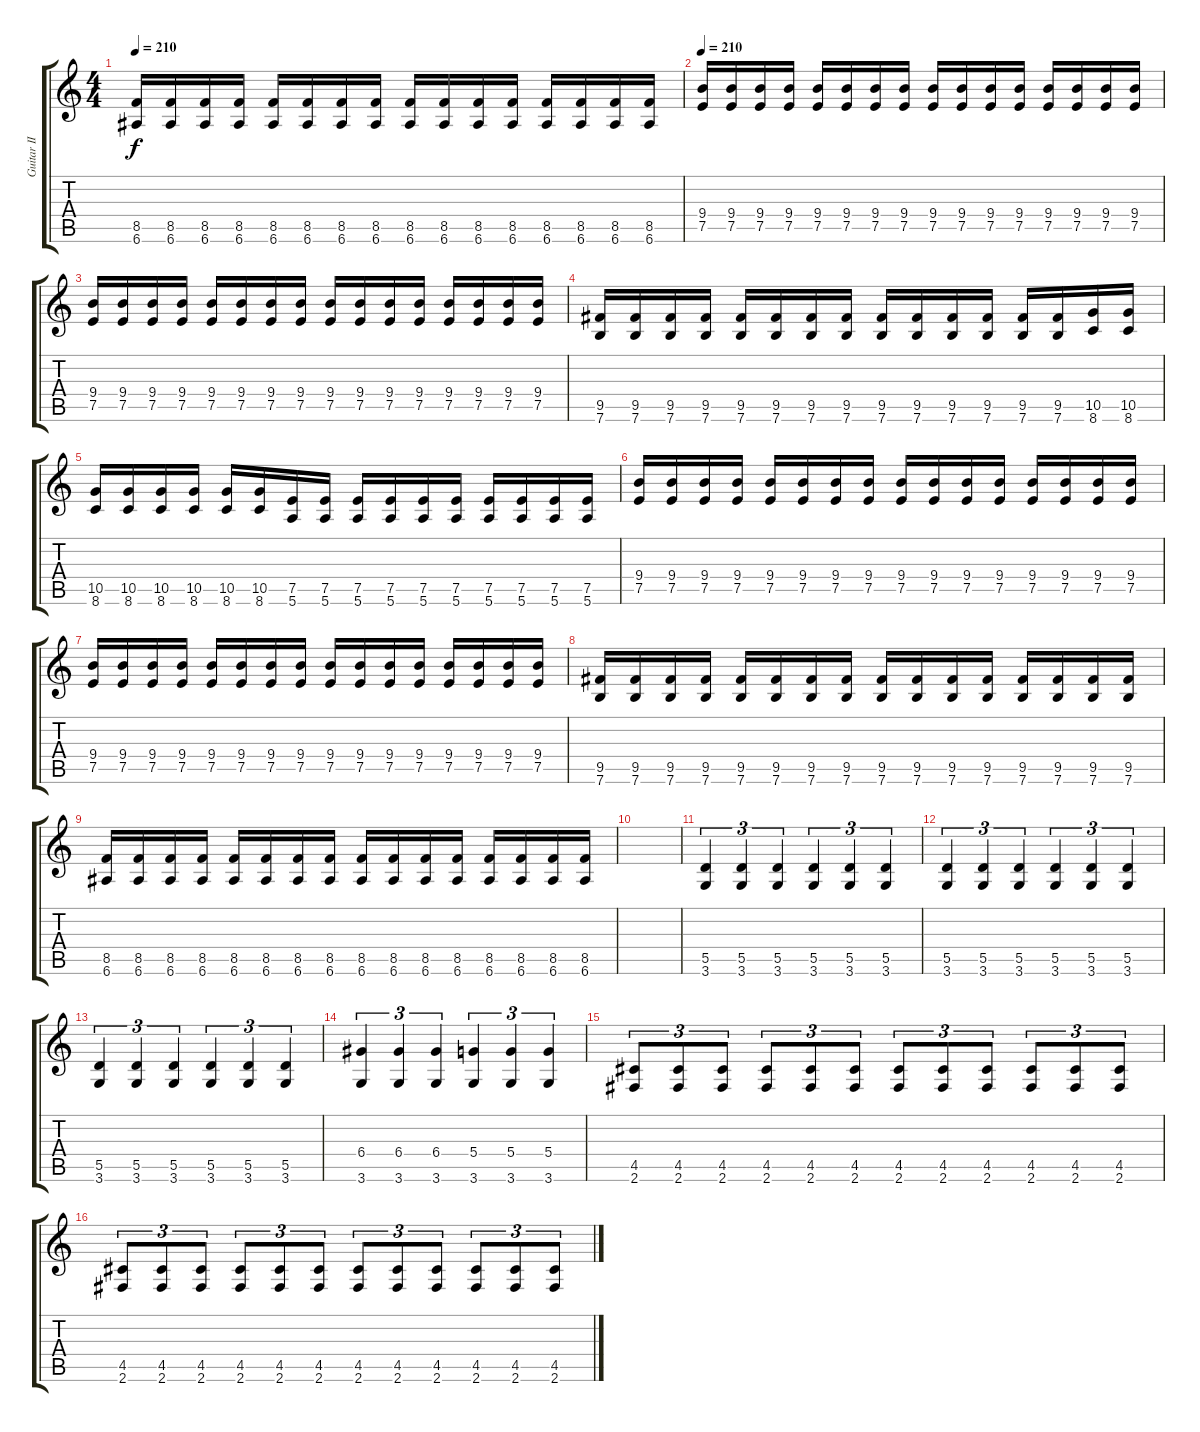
\track ("Guitar II" "Guitar II") {instrument distortionguitar}
\staff {score tabs}
\tuning (E4 B3 G3 D3 A2 E2) {hide}
\ts (4 4)
\tempo 210
\clef g2
\ks c
(8.5 6.6).16{dy f} (8.5 6.6).16 (8.5 6.6).16 (8.5 6.6).16 (8.5 6.6).16 (8.5 6.6).16 (8.5 6.6).16 (8.5 6.6).16 (8.5 6.6).16 (8.5 6.6).16 (8.5 6.6).16 (8.5 6.6).16 (8.5 6.6).16 (8.5 6.6).16 (8.5 6.6).16 (8.5 6.6).16 |
\tempo 210
(9.4 7.5).16 (9.4 7.5).16 (9.4 7.5).16 (9.4 7.5).16 (9.4 7.5).16 (9.4 7.5).16 (9.4 7.5).16 (9.4 7.5).16 (9.4 7.5).16 (9.4 7.5).16 (9.4 7.5).16 (9.4 7.5).16 (9.4 7.5).16 (9.4 7.5).16 (9.4 7.5).16 (9.4 7.5).16 |
(9.4 7.5).16 (9.4 7.5).16 (9.4 7.5).16 (9.4 7.5).16 (9.4 7.5).16 (9.4 7.5).16 (9.4 7.5).16 (9.4 7.5).16 (9.4 7.5).16 (9.4 7.5).16 (9.4 7.5).16 (9.4 7.5).16 (9.4 7.5).16 (9.4 7.5).16 (9.4 7.5).16 (9.4 7.5).16 |
(9.5 7.6).16 (9.5 7.6).16 (9.5 7.6).16 (9.5 7.6).16 (9.5 7.6).16 (9.5 7.6).16 (9.5 7.6).16 (9.5 7.6).16 (9.5 7.6).16 (9.5 7.6).16 (9.5 7.6).16 (9.5 7.6).16 (9.5 7.6).16 (9.5 7.6).16 (10.5 8.6).16 (10.5 8.6).16 |
(10.5 8.6).16 (10.5 8.6).16 (10.5 8.6).16 (10.5 8.6).16 (10.5 8.6).16 (10.5 8.6).16 (7.5 5.6).16 (7.5 5.6).16 (7.5 5.6).16 (7.5 5.6).16 (7.5 5.6).16 (7.5 5.6).16 (7.5 5.6).16 (7.5 5.6).16 (7.5 5.6).16 (7.5 5.6).16 |
(9.4 7.5).16 (9.4 7.5).16 (9.4 7.5).16 (9.4 7.5).16 (9.4 7.5).16 (9.4 7.5).16 (9.4 7.5).16 (9.4 7.5).16 (9.4 7.5).16 (9.4 7.5).16 (9.4 7.5).16 (9.4 7.5).16 (9.4 7.5).16 (9.4 7.5).16 (9.4 7.5).16 (9.4 7.5).16 |
(9.4 7.5).16 (9.4 7.5).16 (9.4 7.5).16 (9.4 7.5).16 (9.4 7.5).16 (9.4 7.5).16 (9.4 7.5).16 (9.4 7.5).16 (9.4 7.5).16 (9.4 7.5).16 (9.4 7.5).16 (9.4 7.5).16 (9.4 7.5).16 (9.4 7.5).16 (9.4 7.5).16 (9.4 7.5).16 |
(9.5 7.6).16 (9.5 7.6).16 (9.5 7.6).16 (9.5 7.6).16 (9.5 7.6).16 (9.5 7.6).16 (9.5 7.6).16 (9.5 7.6).16 (9.5 7.6).16 (9.5 7.6).16 (9.5 7.6).16 (9.5 7.6).16 (9.5 7.6).16 (9.5 7.6).16 (9.5 7.6).16 (9.5 7.6).16 |
(8.5 6.6).16 (8.5 6.6).16 (8.5 6.6).16 (8.5 6.6).16 (8.5 6.6).16 (8.5 6.6).16 (8.5 6.6).16 (8.5 6.6).16 (8.5 6.6).16 (8.5 6.6).16 (8.5 6.6).16 (8.5 6.6).16 (8.5 6.6).16 (8.5 6.6).16 (8.5 6.6).16 (8.5 6.6).16 |
|
(5.5 3.6).4{tu (3 2)} (5.5 3.6).4{tu (3 2)} (5.5 3.6).4{tu (3 2)} (5.5 3.6).4{tu (3 2)} (5.5 3.6).4{tu (3 2)} (5.5 3.6).4{tu (3 2)} |
(5.5 3.6).4{tu (3 2)} (5.5 3.6).4{tu (3 2)} (5.5 3.6).4{tu (3 2)} (5.5 3.6).4{tu (3 2)} (5.5 3.6).4{tu (3 2)} (5.5 3.6).4{tu (3 2)} |
(5.5 3.6).4{tu (3 2)} (5.5 3.6).4{tu (3 2)} (5.5 3.6).4{tu (3 2)} (5.5 3.6).4{tu (3 2)} (5.5 3.6).4{tu (3 2)} (5.5 3.6).4{tu (3 2)} |
(6.4 3.6).4{tu (3 2)} (6.4 3.6).4{tu (3 2)} (6.4 3.6).4{tu (3 2)} (5.4 3.6).4{tu (3 2)} (5.4 3.6).4{tu (3 2)} (5.4 3.6).4{tu (3 2)} |
(4.5 2.6).8{tu (3 2)} (4.5 2.6).8{tu (3 2)} (4.5 2.6).8{tu (3 2)} (4.5 2.6).8{tu (3 2)} (4.5 2.6).8{tu (3 2)} (4.5 2.6).8{tu (3 2)} (4.5 2.6).8{tu (3 2)} (4.5 2.6).8{tu (3 2)} (4.5 2.6).8{tu (3 2)} (4.5 2.6).8{tu (3 2)} (4.5 2.6).8{tu (3 2)} (4.5 2.6).8{tu (3 2)} |
(4.5 2.6).8{tu (3 2)} (4.5 2.6).8{tu (3 2)} (4.5 2.6).8{tu (3 2)} (4.5 2.6).8{tu (3 2)} (4.5 2.6).8{tu (3 2)} (4.5 2.6).8{tu (3 2)} (4.5 2.6).8{tu (3 2)} (4.5 2.6).8{tu (3 2)} (4.5 2.6).8{tu (3 2)} (4.5 2.6).8{tu (3 2)} (4.5 2.6).8{tu (3 2)} (4.5 2.6).8{tu (3 2)}
